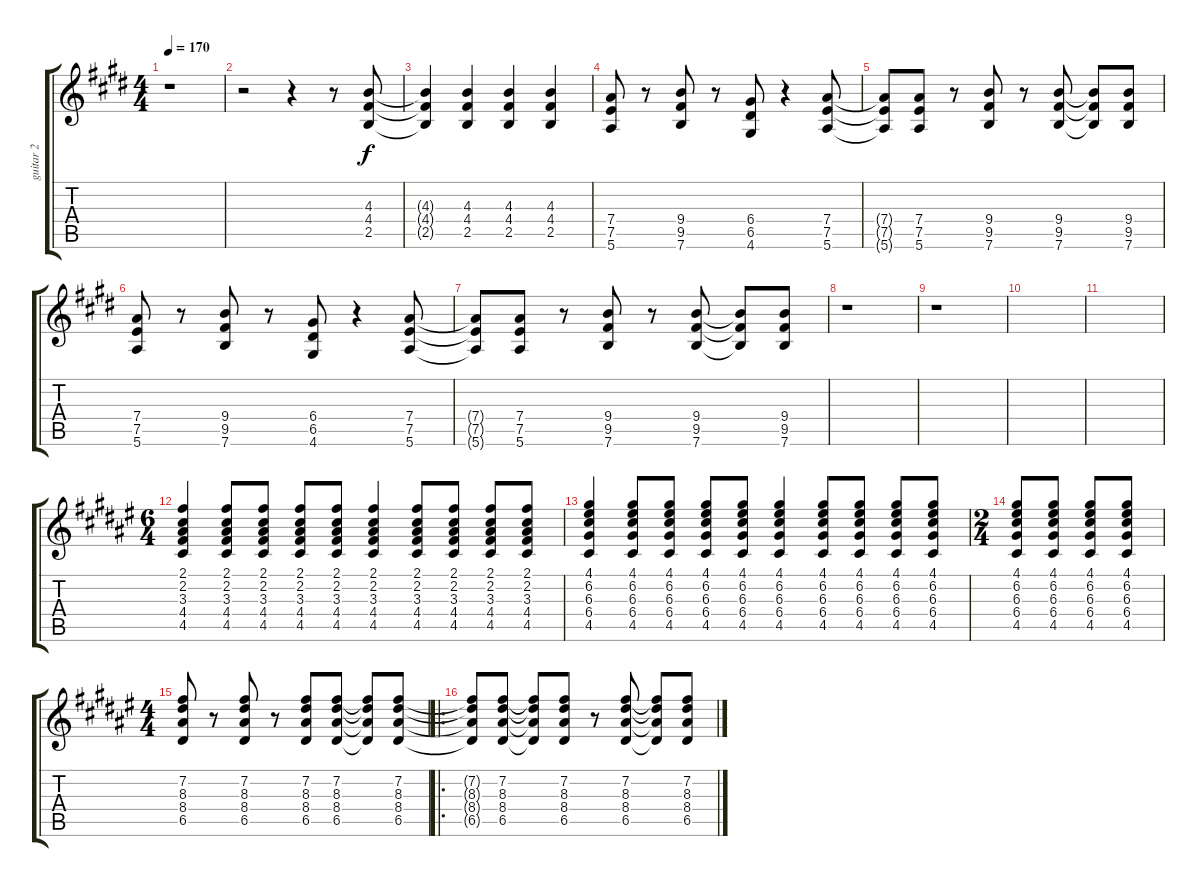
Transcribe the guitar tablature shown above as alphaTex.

\track ("guitar 2" "guitar 2") {instrument overdrivenguitar}
\staff {score tabs}
\tuning (E4 B3 G3 D3 A2 E2) {hide}
\ts (4 4)
\tempo 170
\clef g2
\ks e
r.1{dy f} |
r.2 r.4 r.8 (4.3 4.4 2.5).8 |
(4.3{t} 4.4{t} 2.5{t}).4 (4.3 4.4 2.5).4 (4.3 4.4 2.5).4 (4.3 4.4 2.5).4 |
(7.4 7.5 5.6).8 r.8 (9.4 9.5 7.6).8 r.8 (6.4 6.5 4.6).8 r.4 (7.4 7.5 5.6).8 |
(7.4{t} 7.5{t} 5.6{t}).8 (7.4 7.5 5.6).8 r.8 (9.4 9.5 7.6).8 r.8 (9.4 9.5 7.6).8 (9.4{t} 9.5{t} 7.6{t}).8 (9.4 9.5 7.6).8 |
(7.4 7.5 5.6).8 r.8 (9.4 9.5 7.6).8 r.8 (6.4 6.5 4.6).8 r.4 (7.4 7.5 5.6).8 |
(7.4{t} 7.5{t} 5.6{t}).8 (7.4 7.5 5.6).8 r.8 (9.4 9.5 7.6).8 r.8 (9.4 9.5 7.6).8 (9.4{t} 9.5{t} 7.6{t}).8 (9.4 9.5 7.6).8 |
r.1 |
r.1 |
|
|
\ts (6 4)
\ks f#
(2.1 2.2 3.3 4.4 4.5).4 (2.1 2.2 3.3 4.4 4.5).8 (2.1 2.2 3.3 4.4 4.5).8 (2.1 2.2 3.3 4.4 4.5).8 (2.1 2.2 3.3 4.4 4.5).8 (2.1 2.2 3.3 4.4 4.5).4 (2.1 2.2 3.3 4.4 4.5).8 (2.1 2.2 3.3 4.4 4.5).8 (2.1 2.2 3.3 4.4 4.5).8 (2.1 2.2 3.3 4.4 4.5).8 |
(4.1 6.2 6.3 6.4 4.5).4 (4.1 6.2 6.3 6.4 4.5).8 (4.1 6.2 6.3 6.4 4.5).8 (4.1 6.2 6.3 6.4 4.5).8 (4.1 6.2 6.3 6.4 4.5).8 (4.1 6.2 6.3 6.4 4.5).4 (4.1 6.2 6.3 6.4 4.5).8 (4.1 6.2 6.3 6.4 4.5).8 (4.1 6.2 6.3 6.4 4.5).8 (4.1 6.2 6.3 6.4 4.5).8 |
\ts (2 4)
(4.1 6.2 6.3 6.4 4.5).8 (4.1 6.2 6.3 6.4 4.5).8 (4.1 6.2 6.3 6.4 4.5).8 (4.1 6.2 6.3 6.4 4.5).8 |
\ts (4 4)
(7.2 8.3 8.4 6.5).8 r.8 (7.2 8.3 8.4 6.5).8 r.8 (7.2 8.3 8.4 6.5).8 (7.2 8.3 8.4 6.5).8 (7.2{t} 8.3{t} 8.4{t} 6.5{t}).8 (7.2 8.3 8.4 6.5).8 |
\ro
(7.2{t} 8.3{t} 8.4{t} 6.5{t}).8 (7.2 8.3 8.4 6.5).8 (7.2{t} 8.3{t} 8.4{t} 6.5{t}).8 (7.2 8.3 8.4 6.5).8 r.8 (7.2 8.3 8.4 6.5).8 (7.2{t} 8.3{t} 8.4{t} 6.5{t}).8 (7.2 8.3 8.4 6.5).8
